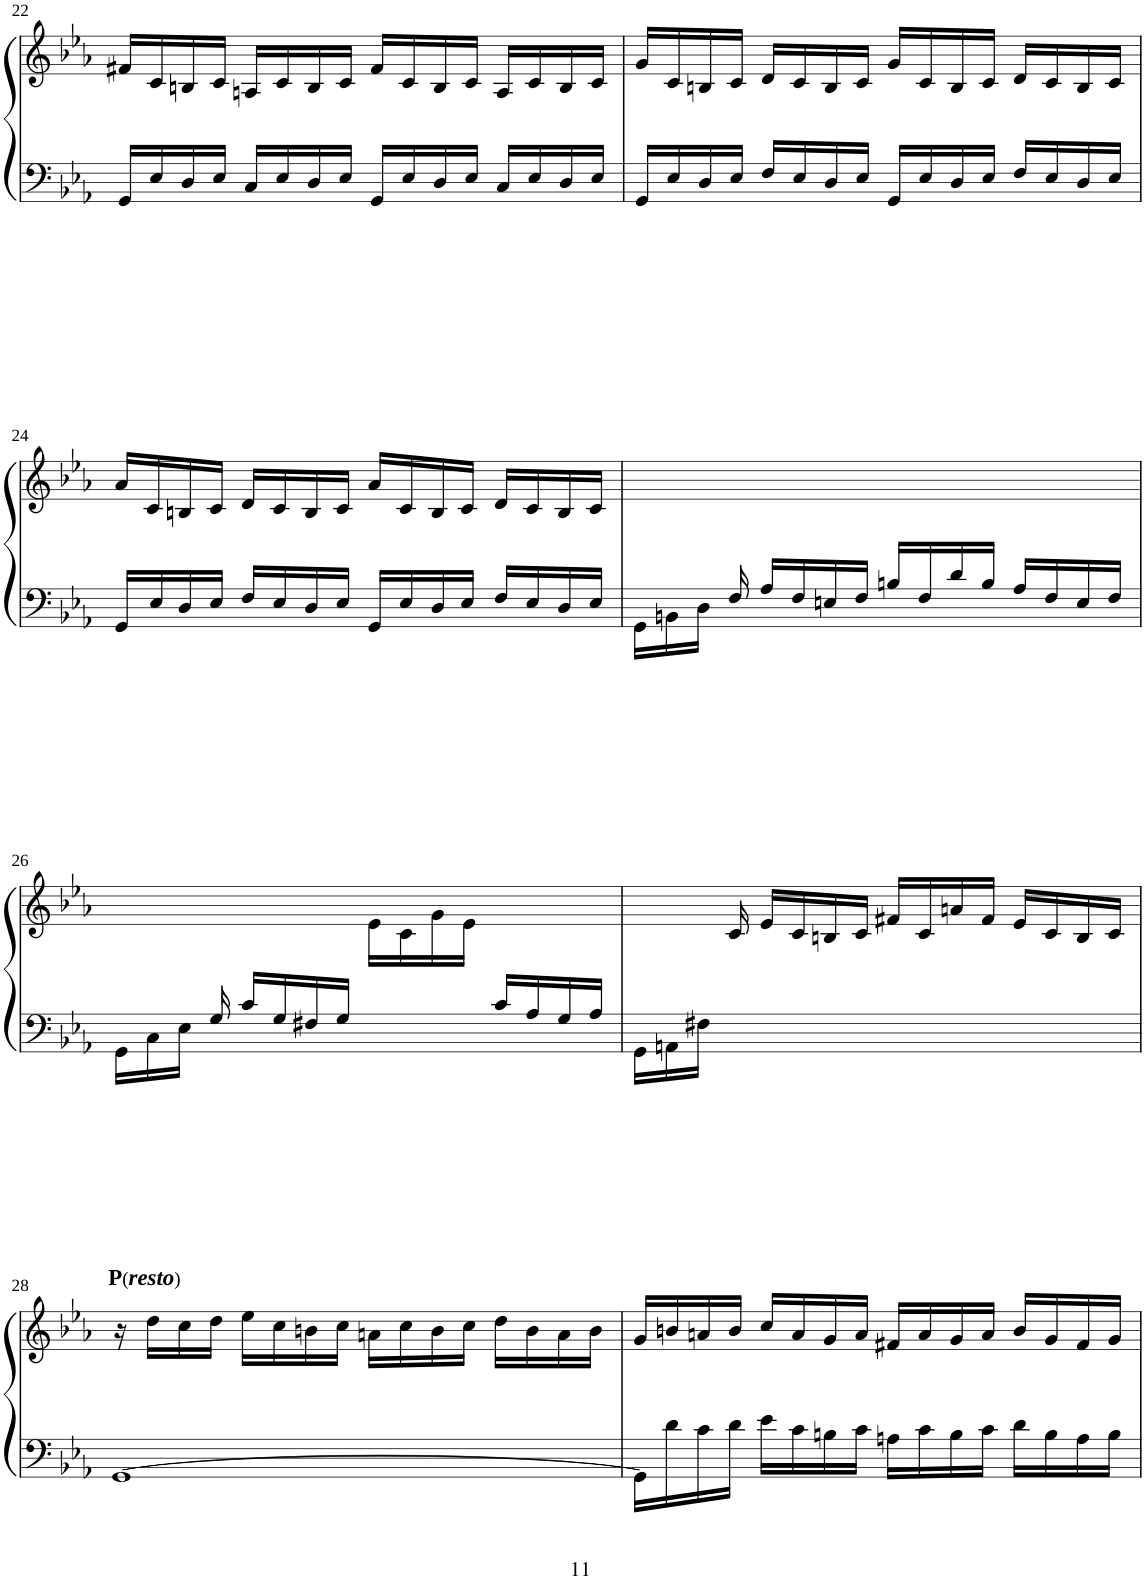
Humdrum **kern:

**kern	**kern
*part1	*part1
*staff2	*staff1
*I"Piano	*
*I'Pno	*
!!LO:PB:g=z
*clefF4	*clefG2
*k[b-e-a-]	*k[b-e-a-]
*M4/4	*M4/4
*met(c)	*met(c)
=22	=22
16GG/LL	16f#X/LL
16E-/	16c/
16D/	16Bn/
16E-/JJ	16c/JJ
16C/LL	16An/LL
16E-/	16c/
16D/	16B/
16E-/JJ	16c/JJ
16GG/LL	16f#/LL
16E-/	16c/
16D/	16B/
16E-/JJ	16c/JJ
16C/LL	16A/LL
16E-/	16c/
16D/	16B/
16E-/JJ	16c/JJ
=23	=23
16GG/LL	16g/LL
16E-/	16c/
16D/	16Bn/
16E-/JJ	16c/JJ
16F/LL	16d/LL
16E-/	16c/
16D/	16B/
16E-/JJ	16c/JJ
16GG/LL	16g/LL
16E-/	16c/
16D/	16B/
16E-/JJ	16c/JJ
16F/LL	16d/LL
16E-/	16c/
16D/	16B/
16E-/JJ	16c/JJ
!!LO:LB:g=z
=24	=24
16GG/LL	16a-/LL
16E-/	16c/
16D/	16Bn/
16E-/JJ	16c/JJ
16F/LL	16d/LL
16E-/	16c/
16D/	16B/
16E-/JJ	16c/JJ
16GG/LL	16a-/LL
16E-/	16c/
16D/	16B/
16E-/JJ	16c/JJ
16F/LL	16d/LL
16E-/	16c/
16D/	16B/
16E-/JJ	16c/JJ
=25	=25
16GG\LL	1ryy
16BBn\	.
16D\JJ	.
16F/	.
16A-/LL	.
16F/	.
16En/	.
16F/JJ	.
16Bn/LL	.
16F/	.
16d/	.
16B/JJ	.
16A-/LL	.
16F/	.
16E/	.
16F/JJ	.
!!LO:LB:g=z
=26	=26
*	*^
16GG\LL	1ryy	2ryy
16C\	.	.
16E-\JJ	.	.
16G/	.	.
16c/LL	.	.
16G/	.	.
16F#X/	.	.
16G/JJ	.	.
4ryy	.	16e-\LL
.	.	16c\
.	.	16g\
.	.	16e-\JJ
16c/LL	.	4ryy
16A-/	.	.
16G/	.	.
16A-/JJ	.	.
*	*v	*v
=27	=27
16GG\LL	8.ryy
16AAn\	.
16F#X\JJ	.
16ryy	16c/
4ryy	16e-/LL
.	16c/
.	16Bn/
.	16c/JJ
2ryy	16f#X/LL
.	16c/
.	16an/
.	16f#/JJ
.	16e-/LL
.	16c/
.	16B/
.	16c/JJ
!!LO:LB:g=z
=28	=28
!	!LO:TX:a:B:t=P
!	!LO:TX:a:t=(
!	!LO:TX:a:Bi:t=resto
!	!LO:TX:a:t=)
[1GG	16r
.	16dd\LL
.	16cc\
.	16dd\JJ
.	16ee-\LL
.	16cc\
.	16bn\
.	16cc\JJ
.	16an\LL
.	16cc\
.	16b\
.	16cc\JJ
.	16dd\LL
.	16b\
.	16a\
.	16b\JJ
=29	=29
16GG\LL]	16g/LL
16d\	16bn/
16c\	16an/
16d\JJ	16b/JJ
16e-\LL	16cc/LL
16c\	16a/
16Bn\	16g/
16c\JJ	16a/JJ
16An\LL	16f#X/LL
16c\	16a/
16B\	16g/
16c\JJ	16a/JJ
16d\LL	16b/LL
16B\	16g/
16A\	16f#/
16B\JJ	16g/JJ
=	=
*-	*-
